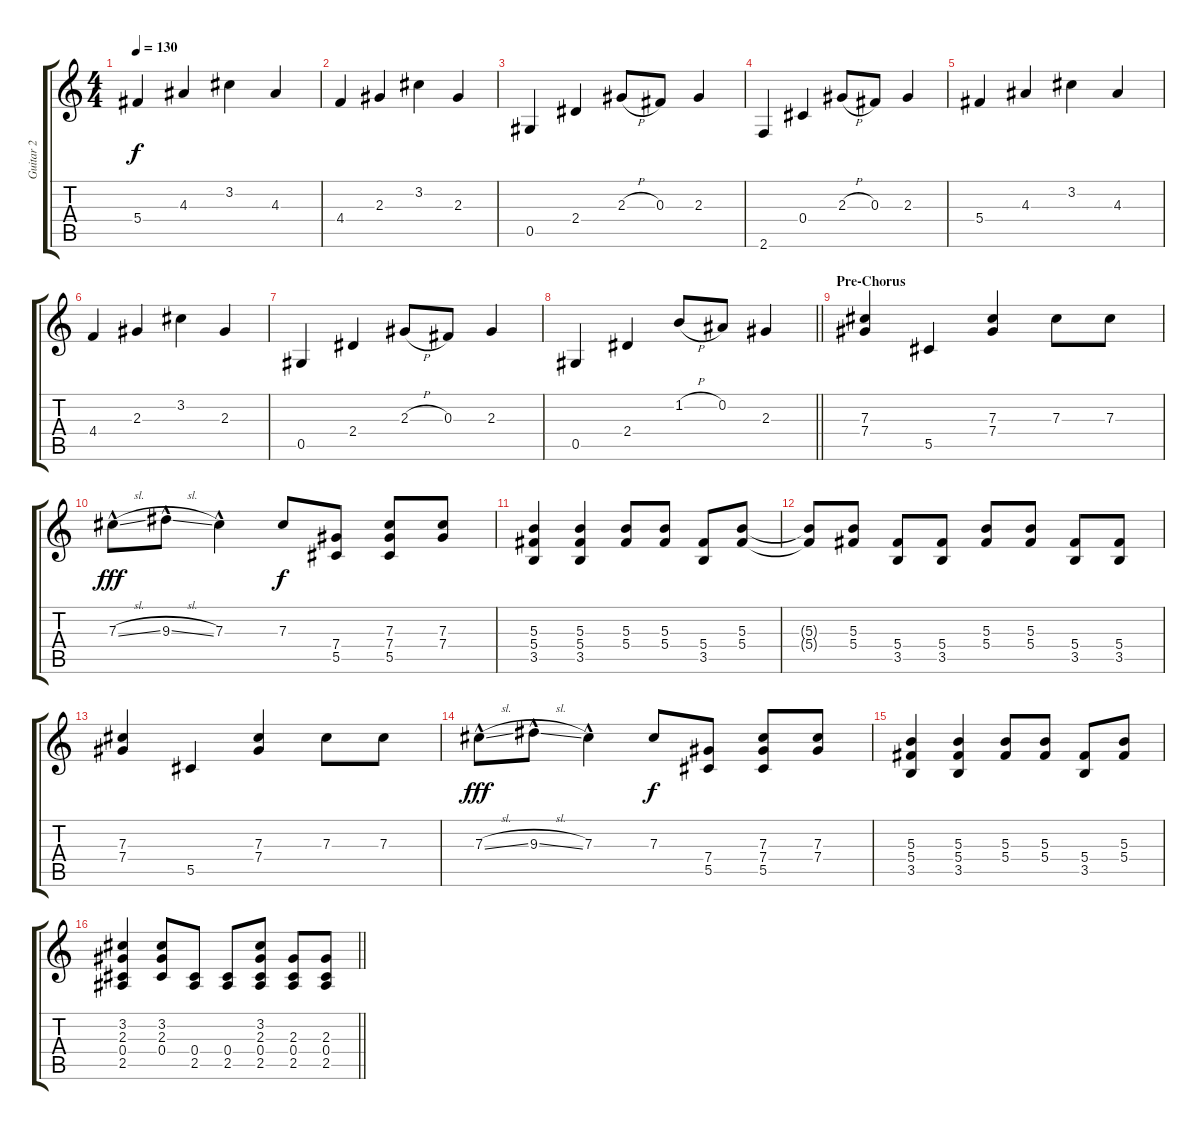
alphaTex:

\track ("Guitar 2" "Guitar 2") {instrument electricguitarclean}
\staff {score tabs}
\tuning (Eb4 Bb3 Gb3 Db3 Ab2 Eb2) {hide}
\ts (4 4)
\tempo 130
\clef g2
\ks c
5.4.4{dy f} 4.3.4 3.2.4 4.3.4 |
4.4.4 2.3.4 3.2.4 2.3.4 |
0.5.4 2.4.4 2.3{h}.8 0.3.8 2.3.4 |
2.6.4 0.4.4 2.3{h}.8 0.3.8 2.3.4 |
5.4.4 4.3.4 3.2.4 4.3.4 |
4.4.4 2.3.4 3.2.4 2.3.4 |
0.5.4 2.4.4 2.3{h}.8 0.3.8 2.3.4 |
\barLineRight lightlight
0.5.4 2.4.4 1.2{h}.8 0.2.8 2.3.4 |
\section ("" "Pre-Chorus")
(7.3 7.4).4 5.5.4 (7.3 7.4).4 7.3.8 7.3.8 |
7.3{sl hac}.8{dy fff} 9.3{sl hac}.8 7.3{hac}.4 7.3.8{dy f} (7.4 5.5).8 (7.3 7.4 5.5).8 (7.3 7.4).8 |
(5.3 5.4 3.5).4 (5.3 5.4 3.5).4 (5.3 5.4).8 (5.3 5.4).8 (5.4 3.5).8 (5.3 5.4).8 |
(5.3{t} 5.4{t}).8 (5.3 5.4).8 (5.4 3.5).8 (5.4 3.5).8 (5.3 5.4).8 (5.3 5.4).8 (5.4 3.5).8 (5.4 3.5).8 |
(7.3 7.4).4 5.5.4 (7.3 7.4).4 7.3.8 7.3.8 |
7.3{sl hac}.8{dy fff} 9.3{sl hac}.8 7.3{hac}.4 7.3.8{dy f} (7.4 5.5).8 (7.3 7.4 5.5).8 (7.3 7.4).8 |
(5.3 5.4 3.5).4 (5.3 5.4 3.5).4 (5.3 5.4).8 (5.3 5.4).8 (5.4 3.5).8 (5.3 5.4).8 |
\barLineRight lightlight
(3.2 2.3 0.4 2.5).4 (3.2 2.3 0.4).8 (0.4 2.5).8 (0.4 2.5).8 (3.2 2.3 0.4 2.5).8 (2.3 0.4 2.5).8 (2.3 0.4 2.5).8
